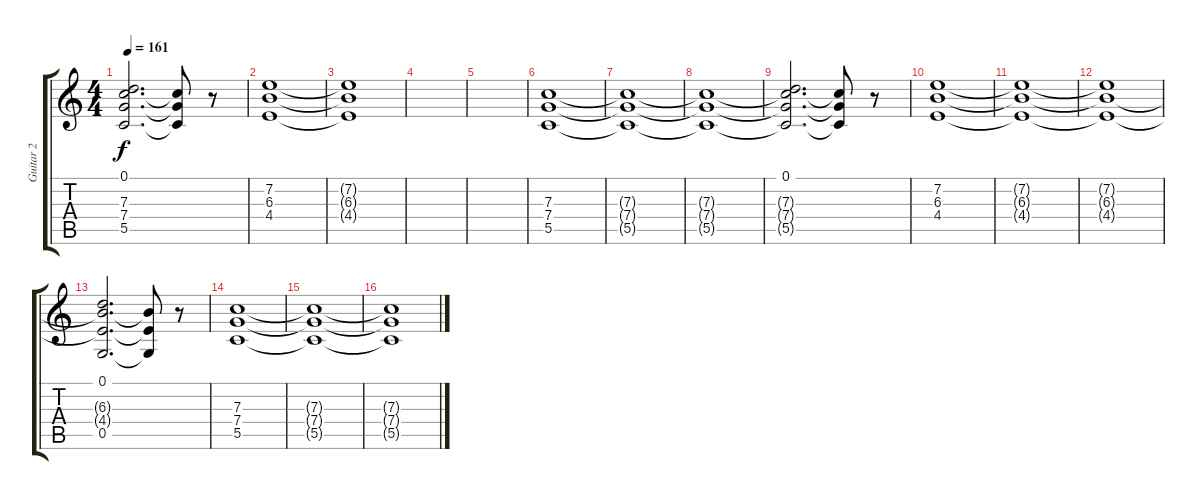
\track ("Guitar 2" "Guitar 2") {instrument overdrivenguitar}
\staff {score tabs}
\tuning (D4 A3 F3 C3 G2 C2) {hide}
\ts (4 4)
\tempo 161
\clef g2
\ks c
(0.1 7.3{t} 7.4{t} 5.5{t}).2{d dy f} (7.3{t} 7.4{t} 5.5{t}).8 r.8{volume 13} |
(7.2 6.3 4.4).1{volume 0} |
(7.2{t} 6.3{t} 4.4{t}).1 |
|
|
(7.3 7.4 5.5).1{volume 0} |
(7.3{t} 7.4{t} 5.5{t}).1 |
(7.3{t} 7.4{t} 5.5{t}).1 |
(0.1 7.3{t} 7.4{t} 5.5{t}).2{d} (7.3{t} 7.4{t} 5.5{t}).8 r.8{volume 13} |
(7.2 6.3 4.4).1{volume 0} |
(7.2{t} 6.3{t} 4.4{t}).1 |
(7.2{t} 6.3{t} 4.4{t}).1 |
(0.1 6.3{t} 4.4{t} 0.5).2{d} (6.3{t} 4.4{t} 0.5{t}).8 r.8{volume 13} |
(7.3 7.4 5.5).1{volume 0} |
(7.3{t} 7.4{t} 5.5{t}).1 |
(7.3{t} 7.4{t} 5.5{t}).1
